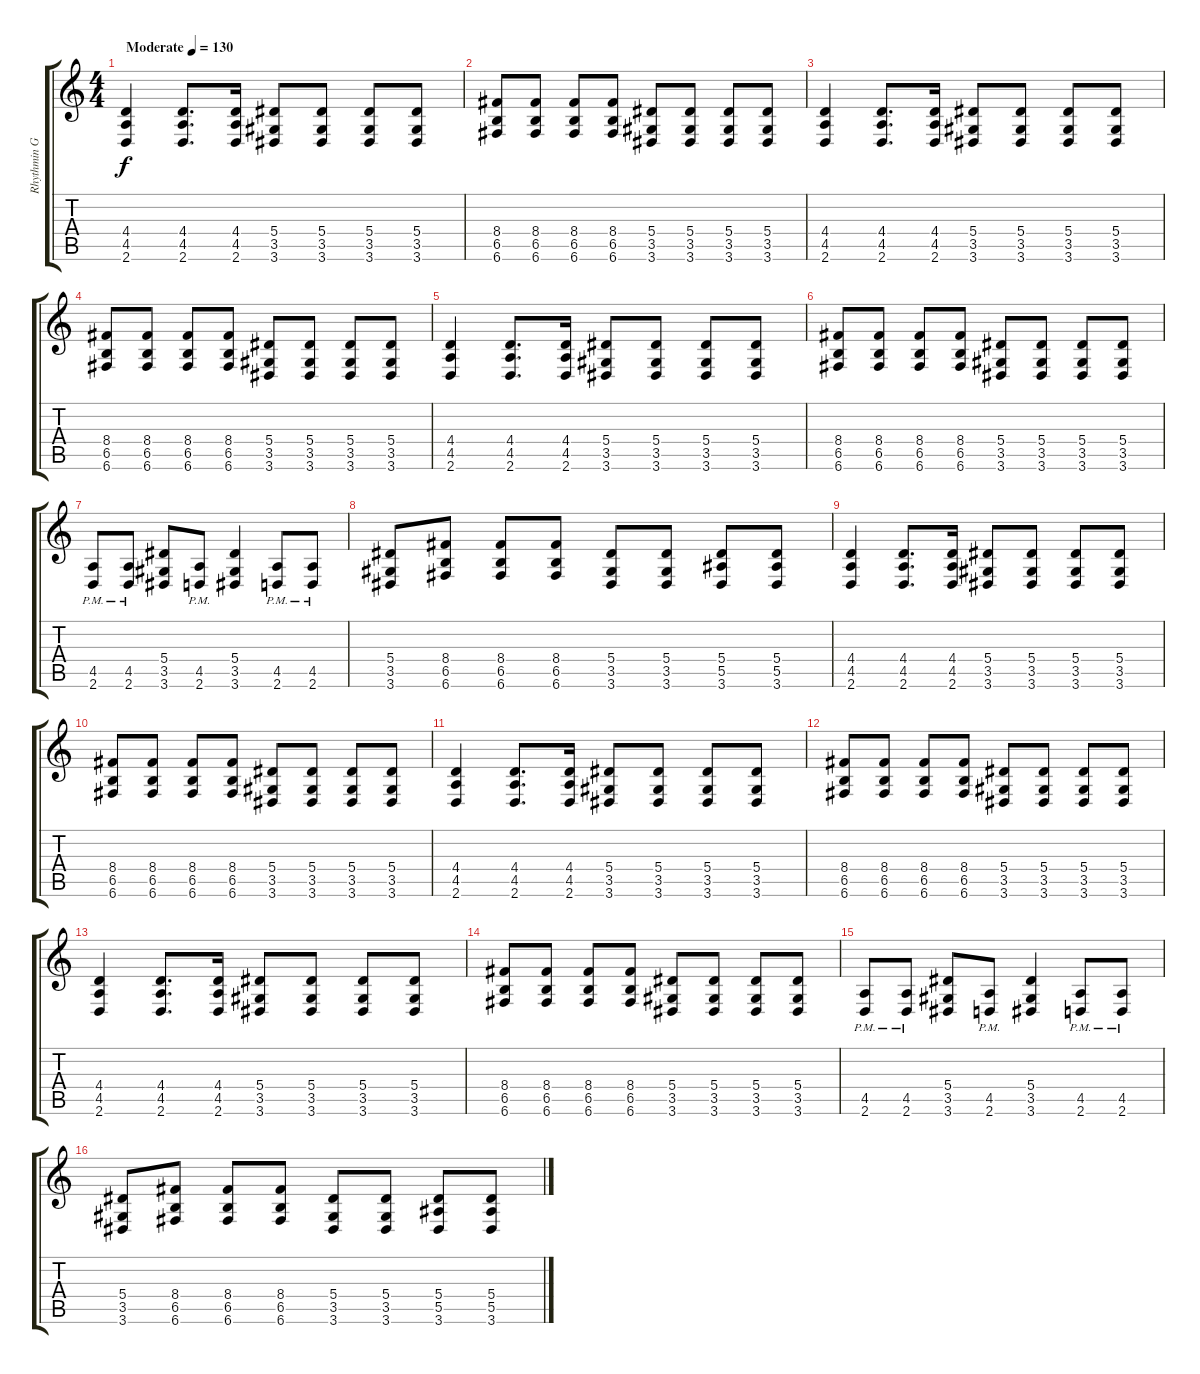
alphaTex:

\track ("Rhythmin Guitar #1" "Rhythmin G") {instrument overdrivenguitar}
\staff {score tabs}
\tuning (C4 G3 Eb3 Bb2 F2 C2) {hide}
\ts (4 4)
\tempo (130 "Moderate")
\clef g2
\ks c
(4.4 4.5 2.6).4{dy f instrument overdrivenguitar} (4.4 4.5 2.6).8{d} (4.4 4.5 2.6).16 (5.4 3.5 3.6).8 (5.4 3.5 3.6).8 (5.4 3.5 3.6).8 (5.4 3.5 3.6).8 |
(8.4 6.5 6.6).8 (8.4 6.5 6.6).8 (8.4 6.5 6.6).8 (8.4 6.5 6.6).8 (5.4 3.5 3.6).8 (5.4 3.5 3.6).8 (5.4 3.5 3.6).8 (5.4 3.5 3.6).8 |
(4.4 4.5 2.6).4 (4.4 4.5 2.6).8{d} (4.4 4.5 2.6).16 (5.4 3.5 3.6).8 (5.4 3.5 3.6).8 (5.4 3.5 3.6).8 (5.4 3.5 3.6).8 |
(8.4 6.5 6.6).8 (8.4 6.5 6.6).8 (8.4 6.5 6.6).8 (8.4 6.5 6.6).8 (5.4 3.5 3.6).8 (5.4 3.5 3.6).8 (5.4 3.5 3.6).8 (5.4 3.5 3.6).8 |
(4.4 4.5 2.6).4 (4.4 4.5 2.6).8{d} (4.4 4.5 2.6).16 (5.4 3.5 3.6).8 (5.4 3.5 3.6).8 (5.4 3.5 3.6).8 (5.4 3.5 3.6).8 |
(8.4 6.5 6.6).8 (8.4 6.5 6.6).8 (8.4 6.5 6.6).8 (8.4 6.5 6.6).8 (5.4 3.5 3.6).8 (5.4 3.5 3.6).8 (5.4 3.5 3.6).8 (5.4 3.5 3.6).8 |
(4.5{pm} 2.6{pm}).8 (4.5{pm} 2.6{pm}).8 (5.4 3.5 3.6).8 (4.5{pm} 2.6{pm}).8 (5.4 3.5 3.6).4 (4.5{pm} 2.6{pm}).8 (4.5{pm} 2.6{pm}).8 |
(5.4 3.5 3.6).8 (8.4 6.5 6.6).8 (8.4 6.5 6.6).8 (8.4 6.5 6.6).8 (5.4 3.5 3.6).8 (5.4 3.5 3.6).8 (5.4 5.5 3.6).8 (5.4 5.5 3.6).8 |
(4.4 4.5 2.6).4 (4.4 4.5 2.6).8{d} (4.4 4.5 2.6).16 (5.4 3.5 3.6).8 (5.4 3.5 3.6).8 (5.4 3.5 3.6).8 (5.4 3.5 3.6).8 |
(8.4 6.5 6.6).8 (8.4 6.5 6.6).8 (8.4 6.5 6.6).8 (8.4 6.5 6.6).8 (5.4 3.5 3.6).8 (5.4 3.5 3.6).8 (5.4 3.5 3.6).8 (5.4 3.5 3.6).8 |
(4.4 4.5 2.6).4 (4.4 4.5 2.6).8{d} (4.4 4.5 2.6).16 (5.4 3.5 3.6).8 (5.4 3.5 3.6).8 (5.4 3.5 3.6).8 (5.4 3.5 3.6).8 |
(8.4 6.5 6.6).8 (8.4 6.5 6.6).8 (8.4 6.5 6.6).8 (8.4 6.5 6.6).8 (5.4 3.5 3.6).8 (5.4 3.5 3.6).8 (5.4 3.5 3.6).8 (5.4 3.5 3.6).8 |
(4.4 4.5 2.6).4 (4.4 4.5 2.6).8{d} (4.4 4.5 2.6).16 (5.4 3.5 3.6).8 (5.4 3.5 3.6).8 (5.4 3.5 3.6).8 (5.4 3.5 3.6).8 |
(8.4 6.5 6.6).8 (8.4 6.5 6.6).8 (8.4 6.5 6.6).8 (8.4 6.5 6.6).8 (5.4 3.5 3.6).8 (5.4 3.5 3.6).8 (5.4 3.5 3.6).8 (5.4 3.5 3.6).8 |
(4.5{pm} 2.6{pm}).8 (4.5{pm} 2.6{pm}).8 (5.4 3.5 3.6).8 (4.5{pm} 2.6{pm}).8 (5.4 3.5 3.6).4 (4.5{pm} 2.6{pm}).8 (4.5{pm} 2.6{pm}).8 |
(5.4 3.5 3.6).8 (8.4 6.5 6.6).8 (8.4 6.5 6.6).8 (8.4 6.5 6.6).8 (5.4 3.5 3.6).8 (5.4 3.5 3.6).8 (5.4 5.5 3.6).8 (5.4 5.5 3.6).8
